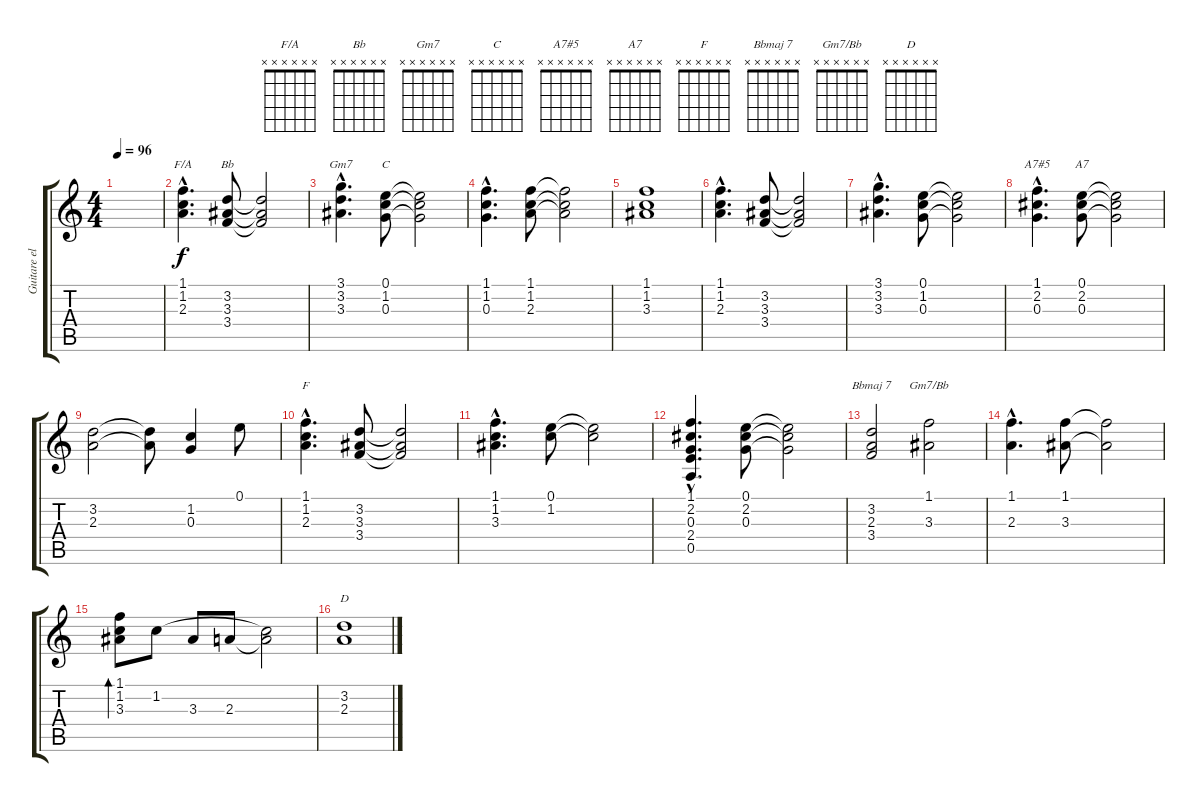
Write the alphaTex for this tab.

\track ("Guitare elec 2" "Guitare el") {instrument electricguitarclean}
\staff {score tabs}
\tuning (E4 B3 G3 D3 A2 E2) {hide}
\chord ("F/A" x x x x x x) {firstfret 0}
\chord ("Bb" x x x x x x) {firstfret 0}
\chord ("Gm7" x x x x x x) {firstfret 0}
\chord ("C" x x x x x x) {firstfret 0}
\chord ("A7#5" x x x x x x) {firstfret 0}
\chord ("A7" x x x x x x) {firstfret 0}
\chord ("F" x x x x x x) {firstfret 0}
\chord ("Bbmaj 7" x x x x x x) {firstfret 0}
\chord ("Gm7/Bb" x x x x x x) {firstfret 0}
\chord ("D" x x x x x x) {firstfret 0}
\ts (4 4)
\tempo 96
\clef g2
\ks c
|
(1.1{hac} 1.2{hac} 2.3{hac}).4{d ch "F/A"} (3.2 3.3 3.4).8{ch "Bb"} (3.2{t} 3.3{t} 3.4{t}).2 |
(3.1{hac} 3.2{hac} 3.3{hac}).4{d ch "Gm7"} (0.1 1.2 0.3).8{ch "C"} (0.1{t} 1.2{t} 0.3{t}).2 |
(1.1{hac} 1.2{hac} 0.3{hac}).4{d} (1.1 1.2 2.3).8 (1.1{t} 1.2{t} 2.3{t}).2 |
(1.1 1.2 3.3).1 |
(1.1{hac} 1.2{hac} 2.3{hac}).4{d} (3.2 3.3 3.4).8 (3.2{t} 3.3{t} 3.4{t}).2 |
(3.1{hac} 3.2{hac} 3.3{hac}).4{d} (0.1 1.2 0.3).8 (0.1{t} 1.2{t} 0.3{t}).2 |
(1.1{hac} 2.2{hac} 0.3{hac}).4{d ch "A7#5"} (0.1 2.2 0.3).8{ch "A7"} (0.1{t} 2.2{t} 0.3{t}).2 |
(3.2 2.3).2 (3.2{t} 2.3{t}).8 (1.2 0.3).4 0.1.8 |
(1.1{hac} 1.2{hac} 2.3{hac}).4{d ch "F"} (3.2 3.3 3.4).8 (3.2{t} 3.3{t} 3.4{t}).2 |
(1.1{hac} 1.2{hac} 3.3{hac}).4{d} (0.1 1.2).8 (0.1{t} 1.2{t}).2 |
(1.1{hac} 2.2{hac} 0.3{hac} 2.4{hac} 0.5{hac}).4{d} (0.1 2.2 0.3).8 (0.1{t} 2.2{t} 0.3{t}).2 |
(3.2 2.3 3.4).2{ch "Bbmaj 7"} (1.1 3.3).2{ch "Gm7/Bb"} |
(1.1{hac} 2.3{hac}).4{d} (1.1 3.3).8 (1.1{t} 3.3{t}).2 |
(1.1 1.2 3.3).8{bd 60} 1.2.8 3.3.8 2.3.8 (1.2{t} 2.3{t}).2 |
(3.2 2.3).1{ch "D"}
